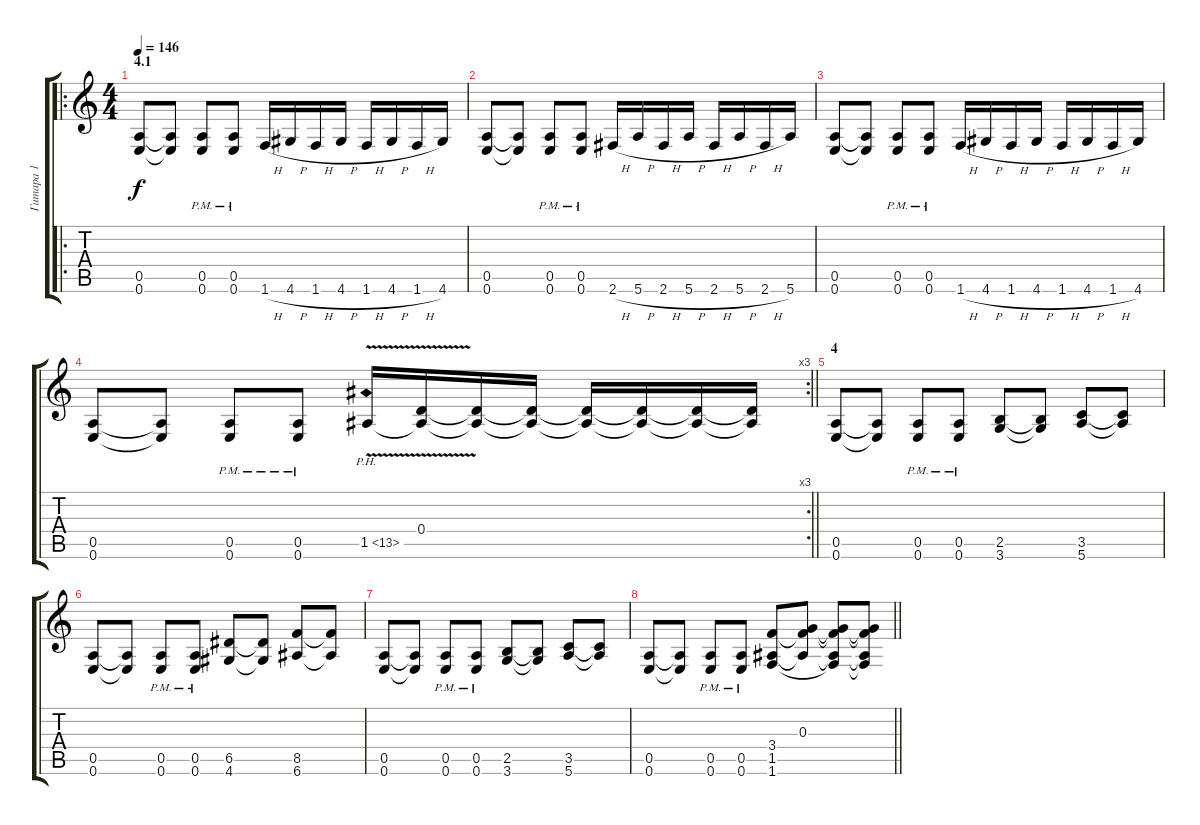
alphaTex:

\track ("Гитара 1" "Гитара 1") {instrument distortionguitar}
\staff {score tabs}
\tuning (E4 B3 G3 D3 A2 E2) {hide}
\ro
\ts (4 4)
\section ("" "4.1")
\tempo 146
\clef g2
\ks c
(0.5 0.6).8{dy f} (0.5{t} 0.6{t}).8 (0.5 0.6{pm}).8 (0.5 0.6{pm}).8 1.6{h}.16 4.6{h}.16 1.6{h}.16 4.6{h}.16 1.6{h}.16 4.6{h}.16 1.6{h}.16 4.6.16 |
(0.5 0.6).8 (0.5{t} 0.6{t}).8 (0.5 0.6{pm}).8 (0.5 0.6{pm}).8 2.6{h}.16 5.6{h}.16 2.6{h}.16 5.6{h}.16 2.6{h}.16 5.6{h}.16 2.6{h}.16 5.6.16 |
(0.5 0.6).8 (0.5{t} 0.6{t}).8 (0.5 0.6{pm}).8 (0.5 0.6{pm}).8 1.6{h}.16 4.6{h}.16 1.6{h}.16 4.6{h}.16 1.6{h}.16 4.6{h}.16 1.6{h}.16 4.6.16 |
\rc 3
\barLineRight lightlight
(0.5 0.6).8 (0.5{t} 0.6{t}).8 (0.5 0.6{pm}).8 (0.5 0.6{pm}).8 1.5{ph 12 v}.16 (0.4 1.5{t}).16 (0.4{t} 1.5{t}).16 (0.4{t} 1.5{t}).16 (0.4{t} 1.5{t}).16 (0.4{t} 1.5{t}).16 (0.4{t} 1.5{t}).16 (0.4{t} 1.5{t}).16 |
\section ("" "4")
(0.5 0.6).8 (0.5{t} 0.6{t}).8 (0.5{pm} 0.6{pm}).8 (0.5{pm} 0.6{pm}).8 (2.5 3.6).8 (2.5{t} 3.6{t}).8 (3.5 5.6).8 (3.5{t} 5.6{t}).8 |
(0.5 0.6).8 (0.5{t} 0.6{t}).8 (0.5{pm} 0.6{pm}).8 (0.5{pm} 0.6{pm}).8 (6.5 4.6).8 (6.5{t} 4.6{t}).8 (8.5 6.6).8 (8.5{t} 6.6{t}).8 |
(0.5 0.6).8 (0.5{t} 0.6{t}).8 (0.5 0.6{pm}).8 (0.5 0.6{pm}).8 (2.5 3.6).8 (2.5{t} 3.6{t}).8 (3.5 5.6).8 (3.5{t} 5.6{t}).8 |
\barLineRight lightlight
(0.5 0.6).8 (0.5{t} 0.6{t}).8 (0.5 0.6{pm}).8 (0.5{pm} 0.6).8 (3.4 1.5 1.6).8 (0.3 3.4{t} 1.5{t}).8 (0.3{t} 3.4{t} 1.5{t} 1.6{t}).8 (0.3{t} 3.4{t} 1.5{t} 1.6{t}).8
